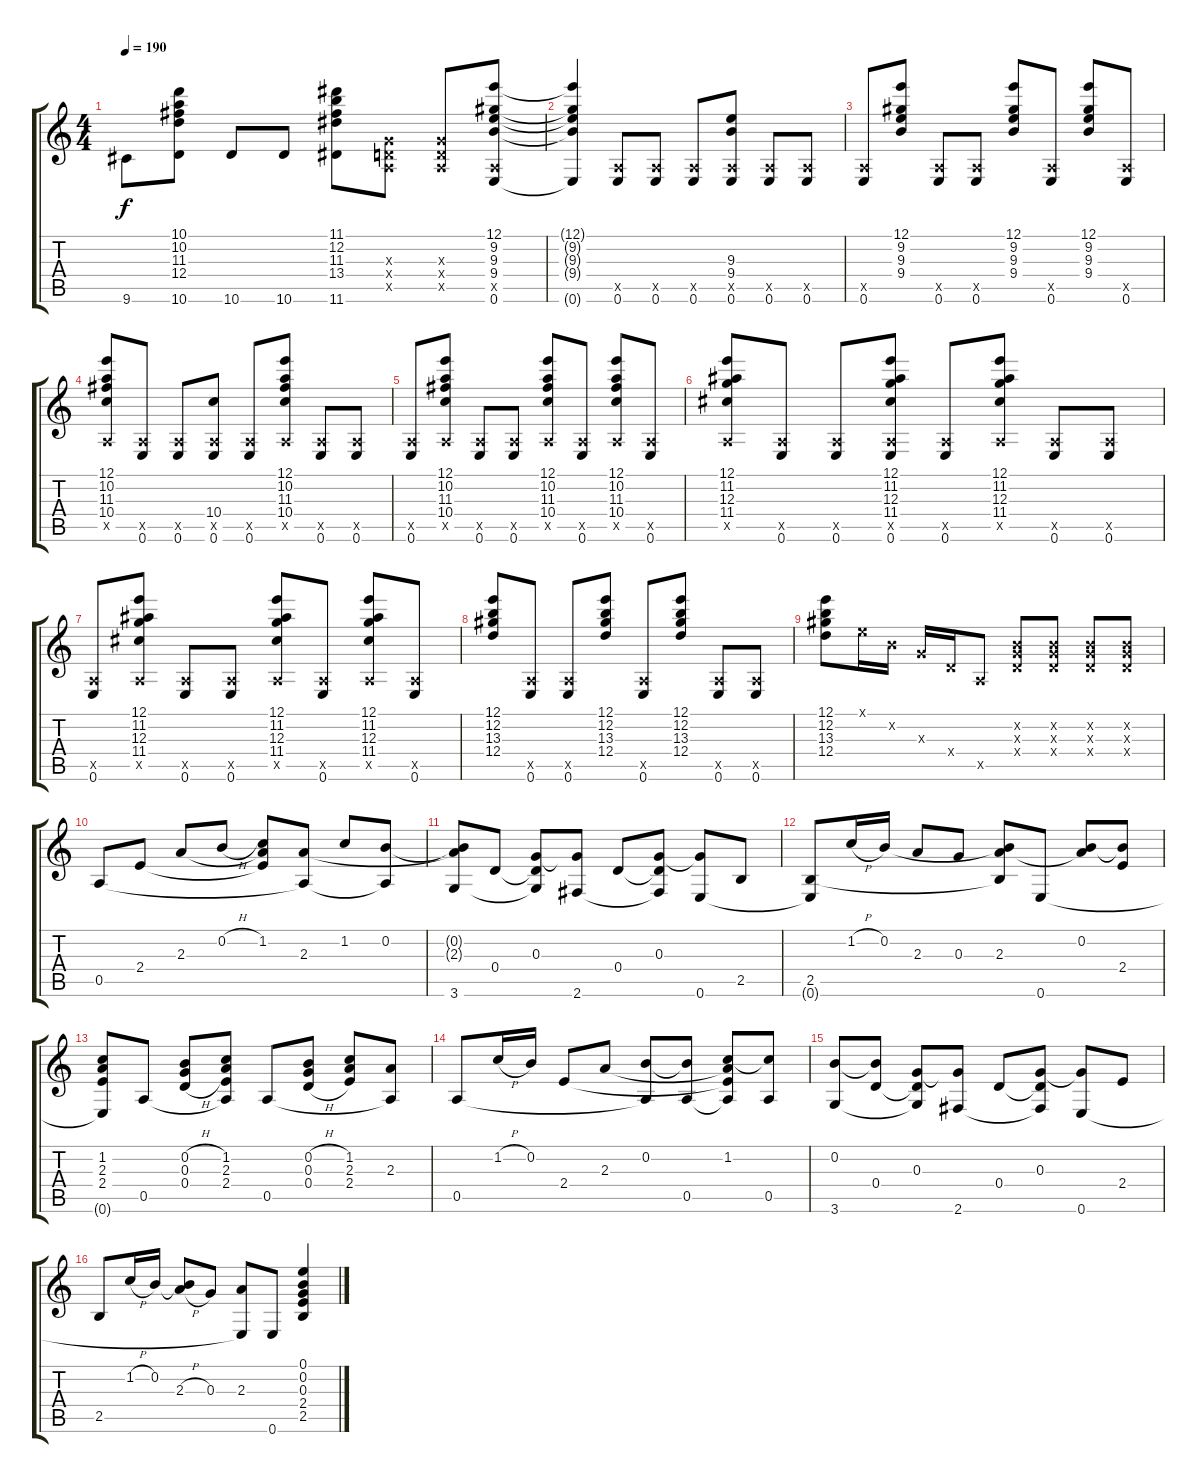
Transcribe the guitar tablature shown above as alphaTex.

\track "" {instrument acousticguitarsteel}
\staff {score tabs}
\tuning (E4 B3 G3 D3 A2 E2) {hide}
\ts (4 4)
\tempo 190
\clef g2
\ks c
9.6.8{dy f} (10.1 10.2 11.3 12.4 10.6).8 10.6.8 10.6.8 (11.1 12.2 11.3 13.4 11.6).8 (0.3{x} 0.4{x} 0.5{x}).8 (0.3{x} 0.4{x} 0.5{x}).8 (12.1 9.2 9.3 9.4 0.5{x} 0.6).8 |
(12.1{t} 9.2{t} 9.3{t} 9.4{t} 0.6{t}).4 (0.5{x} 0.6).8 (0.5{x} 0.6).8 (0.5{x} 0.6).8 (9.3 9.4 0.5{x} 0.6).8 (0.5{x} 0.6).8 (0.5{x} 0.6).8 |
(0.5{x} 0.6).8 (12.1 9.2 9.3 9.4).8 (0.5{x} 0.6).8 (0.5{x} 0.6).8 (12.1 9.2 9.3 9.4).8 (0.5{x} 0.6).8 (12.1 9.2 9.3 9.4).8 (0.5{x} 0.6).8 |
(12.1 10.2 11.3 10.4 0.5{x}).8 (0.5{x} 0.6).8 (0.5{x} 0.6).8 (10.4 0.5{x} 0.6).8 (0.5{x} 0.6).8 (12.1 10.2 11.3 10.4 0.5{x}).8 (0.5{x} 0.6).8 (0.5{x} 0.6).8 |
(0.5{x} 0.6).8 (12.1 10.2 11.3 10.4 0.5{x}).8 (0.5{x} 0.6).8 (0.5{x} 0.6).8 (12.1 10.2 11.3 10.4 0.5{x}).8 (0.5{x} 0.6).8 (12.1 10.2 11.3 10.4 0.5{x}).8 (0.5{x} 0.6).8 |
(12.1 11.2 12.3 11.4 0.5{x}).8 (0.5{x} 0.6).8 (0.5{x} 0.6).8 (12.1 11.2 12.3 11.4 0.5{x} 0.6).8 (0.5{x} 0.6).8 (12.1 11.2 12.3 11.4 0.5{x}).8 (0.5{x} 0.6).8 (0.5{x} 0.6).8 |
(0.5{x} 0.6).8 (12.1 11.2 12.3 11.4 0.5{x}).8 (0.5{x} 0.6).8 (0.5{x} 0.6).8 (12.1 11.2 12.3 11.4 0.5{x}).8 (0.5{x} 0.6).8 (12.1 11.2 12.3 11.4 0.5{x}).8 (0.5{x} 0.6).8 |
(12.1 12.2 13.3 12.4).8 (0.5{x} 0.6).8 (0.5{x} 0.6).8 (12.1 12.2 13.3 12.4).8 (0.5{x} 0.6).8 (12.1 12.2 13.3 12.4).8 (0.5{x} 0.6).8 (0.5{x} 0.6).8 |
(12.1 12.2 13.3 12.4).8 0.1{x}.16 0.2{x}.16 0.3{x}.16 0.4{x}.16 0.5{x}.8 (0.2{x} 0.3{x} 0.4{x}).8 (0.2{x} 0.3{x} 0.4{x}).8 (0.2{x} 0.3{x} 0.4{x}).8 (0.2{x} 0.3{x} 0.4{x}).8 |
0.5.8 2.4.8 2.3.8 0.2{h}.8 (1.2 2.3{t} 2.4{t}).8 (2.3 0.5{t}).8 1.2.8 (0.2 0.5{t}).8 |
(0.2{t} 2.3{t} 3.6).8 0.4.8 (0.3 0.4{t} 3.6{t}).8 (0.3{t} 2.6).8 0.4.8 (0.3 0.4{t} 2.6{t}).8 (0.3{t} 0.6).8 2.5.8 |
(2.5 0.6{t}).8 1.2{h}.16 0.2.16 2.3.8 0.3.8 (0.2{t} 2.3 2.5{t}).8 0.6.8 (0.2 2.3{t}).8 (0.2{t} 2.4).8 |
(1.2 2.3 2.4 0.6{t}).8 0.5.8 (0.2{h} 0.3{h} 0.4{h}).8 (1.2 2.3 2.4 0.5{t}).8 0.5.8 (0.2{h} 0.3{h} 0.4{h}).8 (1.2 2.3 2.4).8 (2.3 0.5{t}).8 |
0.5.8 1.2{h}.16 0.2.16 2.4.8 2.3.8 (0.2 0.5{t}).8 (0.2{t} 0.5).8 (1.2 2.3{t} 2.4{t} 0.5{t}).8 (1.2{t} 0.5).8 |
(0.2 3.6).8 (0.2{t} 0.4).8 (0.3 0.4{t} 3.6{t}).8 (0.3{t} 2.6).8 0.4.8 (0.3 0.4{t} 2.6{t}).8 (0.3{t} 0.6).8 2.4.8 |
2.5.8 1.2{h}.16 0.2.16 (0.2{t} 2.3{h}).8 0.3.8 (2.3 0.6{t}).8 0.6.8 (0.1 0.2 0.3 2.4 2.5).4
